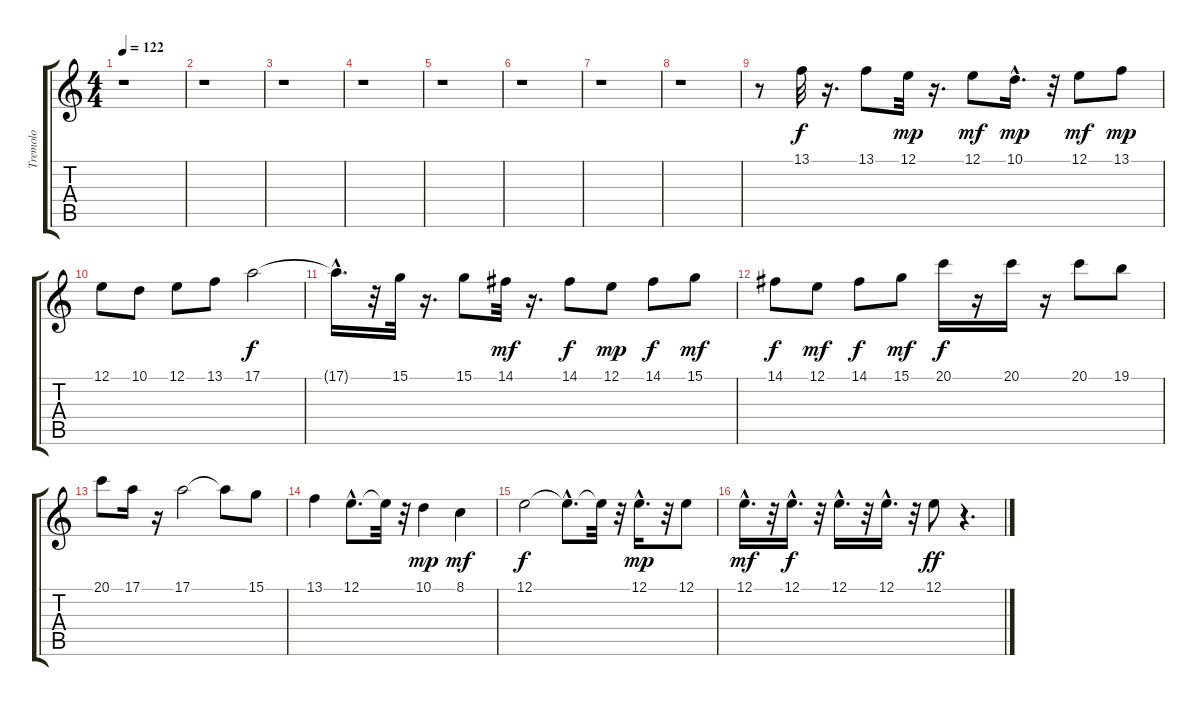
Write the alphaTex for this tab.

\track ("Tremolo" "Tremolo") {instrument tremolostrings}
\staff {score tabs}
\tuning (E4 B3 G3 D3 A2 E2) {hide}
\ts (4 4)
\tempo 122
\clef g2
\ks c
r.1{dy f} |
r.1 |
r.1 |
r.1 |
r.1 |
r.1 |
r.1 |
r.1 |
r.8 13.1.32 r.16{d} 13.1.8 12.1.32{dy mp} r.16{d} 12.1.8{dy mf} 10.1{hac}.16{d dy mp} r.32 12.1.8{dy mf} 13.1.8{dy mp} |
12.1.8 10.1.8 12.1.8 13.1.8 17.1.2{dy f} |
17.1{hac t}.16{d} r.32 15.1.32 r.16{d} 15.1.8 14.1.32{dy mf} r.16{d} 14.1.8{dy f} 12.1.8{dy mp} 14.1.8{dy f} 15.1.8{dy mf} |
14.1.8{dy f} 12.1.8{dy mf} 14.1.8{dy f} 15.1.8{dy mf} 20.1.16{dy f} r.16 20.1.16 r.16 20.1.8 19.1.8 |
20.1.8 17.1.16 r.16 17.1.2 17.1{t}.8 15.1.8 |
13.1.4 12.1{hac}.8{d} 12.1{t}.32 r.32 10.1.4{dy mp} 8.1.4{dy mf} |
12.1.2{dy f} 12.1{hac t}.8{d} 12.1{t}.32 r.32 12.1{hac}.16{d dy mp} r.32 12.1.8 |
12.1{hac}.16{d dy mf} r.32 12.1{hac}.16{d dy f} r.32 12.1{hac}.16{d} r.32 12.1{hac}.16{d} r.32 12.1.8{dy ff} r.4{d}
